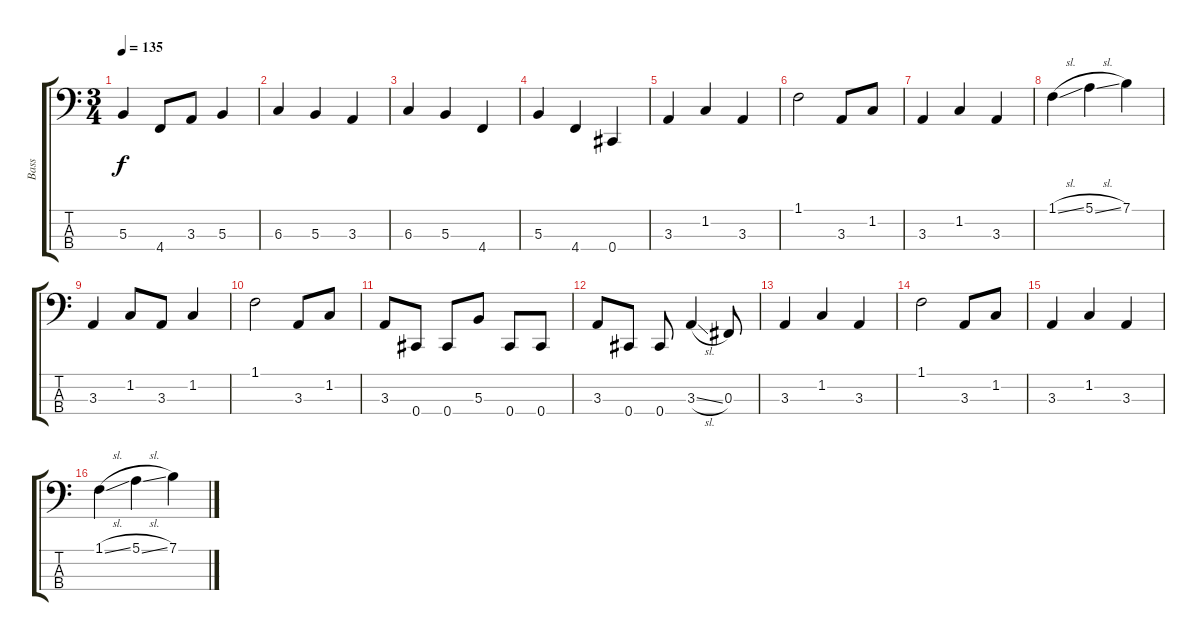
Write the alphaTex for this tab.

\track ("Bass" "Bass") {mute instrument electricbassfinger}
\staff {score tabs}
\tuning (E2 B1 Gb1 Db1) {hide}
\ts (3 4)
\tempo 135
\clef f4
\ks c
5.3.4{dy f} 4.4.8 3.3.8 5.3.4 |
6.3.4 5.3.4 3.3.4 |
6.3.4 5.3.4 4.4.4 |
5.3.4 4.4.4 0.4.4 |
3.3.4 1.2.4 3.3.4 |
1.1.2 3.3.8 1.2.8 |
3.3.4 1.2.4 3.3.4 |
1.1{sl}.4 5.1{sl}.4 7.1.4 |
3.3.4 1.2.8 3.3.8 1.2.4 |
1.1.2 3.3.8 1.2.8 |
3.3.8 0.4.8 0.4.8 5.3.8 0.4.8 0.4.8 |
3.3.8 0.4.8 0.4.8 3.3{sl}.4 0.3.8 |
3.3.4 1.2.4 3.3.4 |
1.1.2 3.3.8 1.2.8 |
3.3.4 1.2.4 3.3.4 |
1.1{sl}.4 5.1{sl}.4 7.1.4
